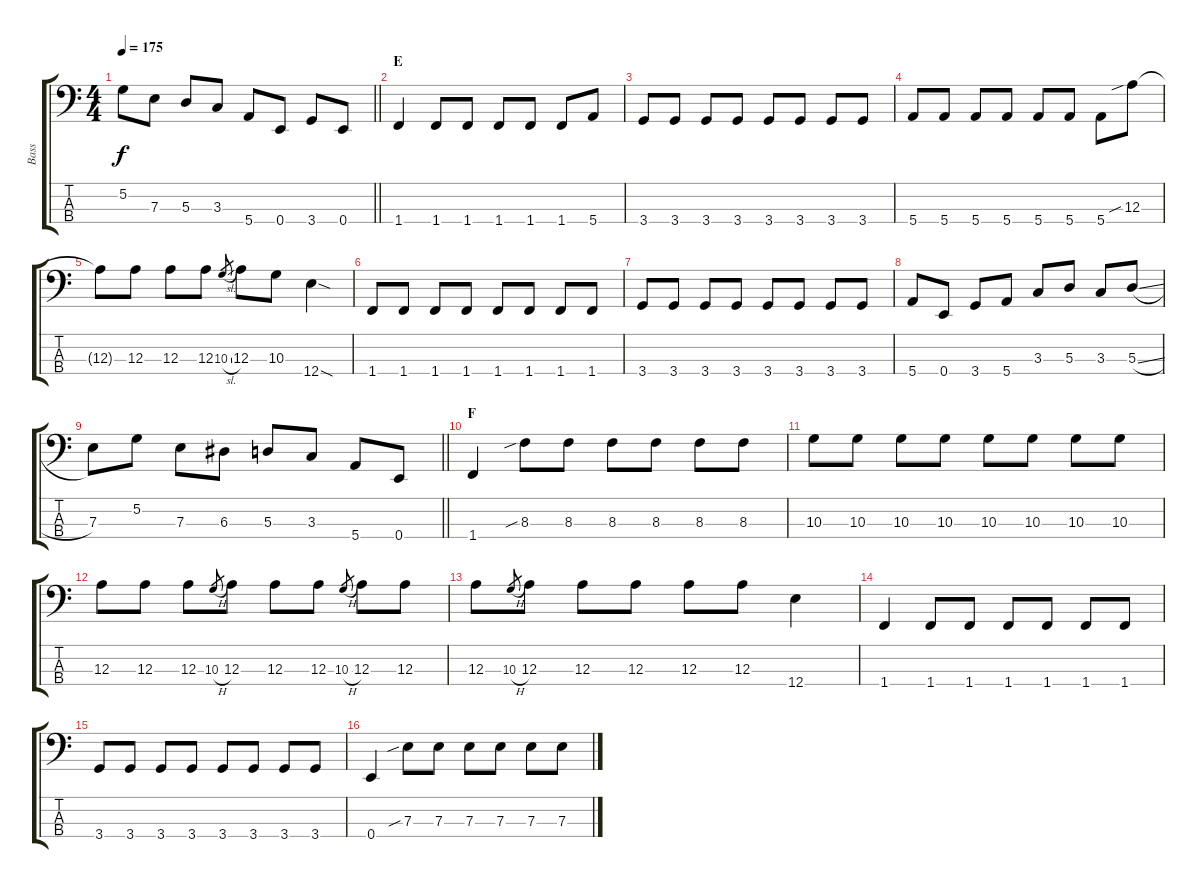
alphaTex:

\track ("Bass" "Bass") {instrument electricbassfinger}
\staff {score tabs}
\tuning (G2 D2 A1 E1) {hide}
\ts (4 4)
\tempo 175
\clef f4
\barLineRight lightlight
\ks c
5.2.8{dy f} 7.3.8 5.3.8 3.3.8 5.4.8 0.4.8 3.4.8 0.4.8 |
\section ("" "E")
1.4.4 1.4.8 1.4.8 1.4.8 1.4.8 1.4.8 5.4.8 |
3.4.8 3.4.8 3.4.8 3.4.8 3.4.8 3.4.8 3.4.8 3.4.8 |
5.4.8 5.4.8 5.4.8 5.4.8 5.4.8 5.4.8 5.4.8 12.3{sib}.8 |
12.3{t}.8 12.3.8 12.3.8 12.3.8 10.3{sl}.8{gr} 12.3.8 10.3.8 12.4{sod}.4 |
1.4.8 1.4.8 1.4.8 1.4.8 1.4.8 1.4.8 1.4.8 1.4.8 |
3.4.8 3.4.8 3.4.8 3.4.8 3.4.8 3.4.8 3.4.8 3.4.8 |
5.4.8 0.4.8 3.4.8 5.4.8 3.3.8 5.3.8 3.3.8 5.3{sl}.8 |
\barLineRight lightlight
7.3.8 5.2.8 7.3.8 6.3.8 5.3.8 3.3.8 5.4.8 0.4.8 |
\section ("" "F")
1.4.4 8.3{sib}.8 8.3.8 8.3.8 8.3.8 8.3.8 8.3.8 |
10.3.8 10.3.8 10.3.8 10.3.8 10.3.8 10.3.8 10.3.8 10.3.8 |
12.3.8 12.3.8 12.3.8 10.3{h}.8{gr} 12.3.8 12.3.8 12.3.8 10.3{h}.8{gr} 12.3.8 12.3.8 |
12.3.8 10.3{h}.8{gr} 12.3.8 12.3.8 12.3.8 12.3.8 12.3.8 12.4.4 |
1.4.4 1.4.8 1.4.8 1.4.8 1.4.8 1.4.8 1.4.8 |
3.4.8 3.4.8 3.4.8 3.4.8 3.4.8 3.4.8 3.4.8 3.4.8 |
0.4.4 7.3{sib}.8 7.3.8 7.3.8 7.3.8 7.3.8 7.3.8
